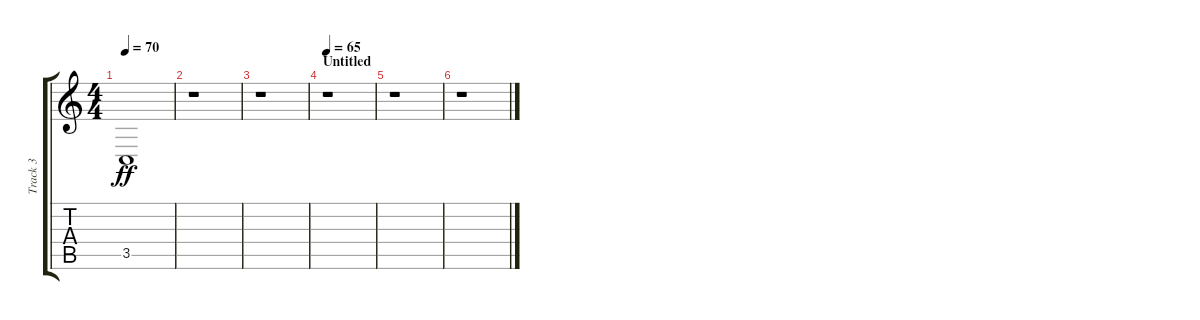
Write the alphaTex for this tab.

\track ("Track 3" "Track 3") {instrument violin}
\staff {score tabs}
\tuning (E4 B3 G3 D3 A2 E2) {hide}
\ts (4 4)
\tempo 70
\clef g2
\ks c
3.5.1{dy ff} |
r.1 |
r.1 |
\section ("" "Untitled")
\tempo 65
r.1 |
r.1 |
r.1
